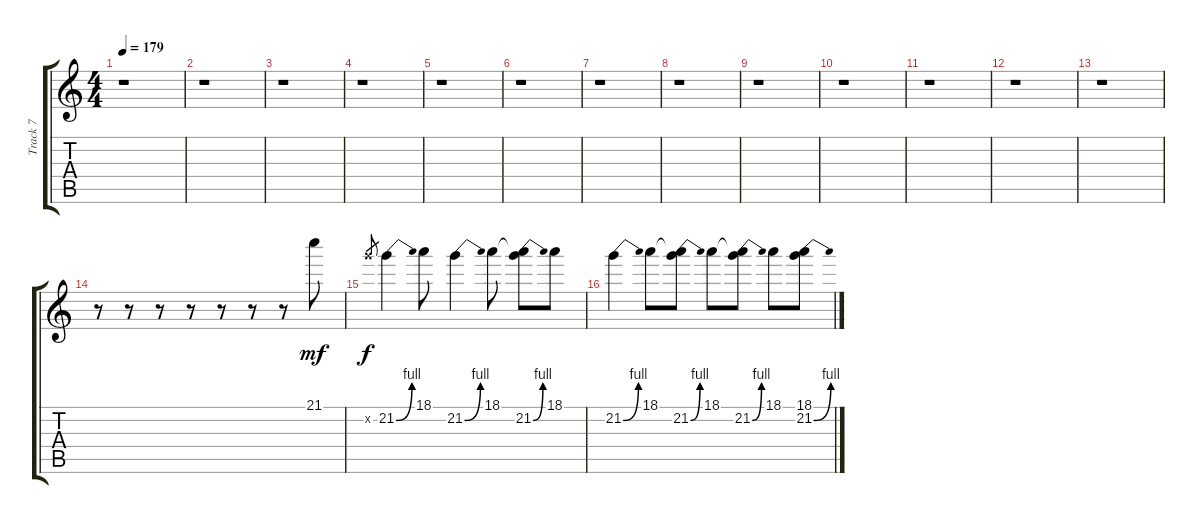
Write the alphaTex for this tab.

\track ("Track 7" "Track 7") {instrument overdrivenguitar}
\staff {score tabs}
\tuning (Eb4 Bb3 Gb3 Db3 Ab2 Eb2) {hide}
\ts (4 4)
\tempo 179
\clef g2
\ks c
r.1{dy f} |
r.1 |
r.1 |
r.1 |
r.1 |
r.1 |
r.1 |
r.1 |
r.1 |
r.1 |
r.1 |
r.1 |
r.1 |
r.8 r.8 r.8 r.8 r.8 r.8 r.8 21.1.8{dy mf} |
21.2{x}.8{gr dy f} 21.2{be (bend 0 0 60 4)}.4 18.1.8 21.2{be (bend 0 0 60 4)}.4 18.1.8 (18.1{t} 21.2{be (bend 0 0 60 4)}).8 18.1.8 |
21.2{be (bend 0 0 60 4)}.4 18.1.8 (18.1{t} 21.2{be (bend 0 0 60 4)}).8 18.1.8 (18.1{t} 21.2{be (bend 0 0 60 4)}).8 18.1.8 (18.1 21.2{be (bend 0 0 60 4)}).8
